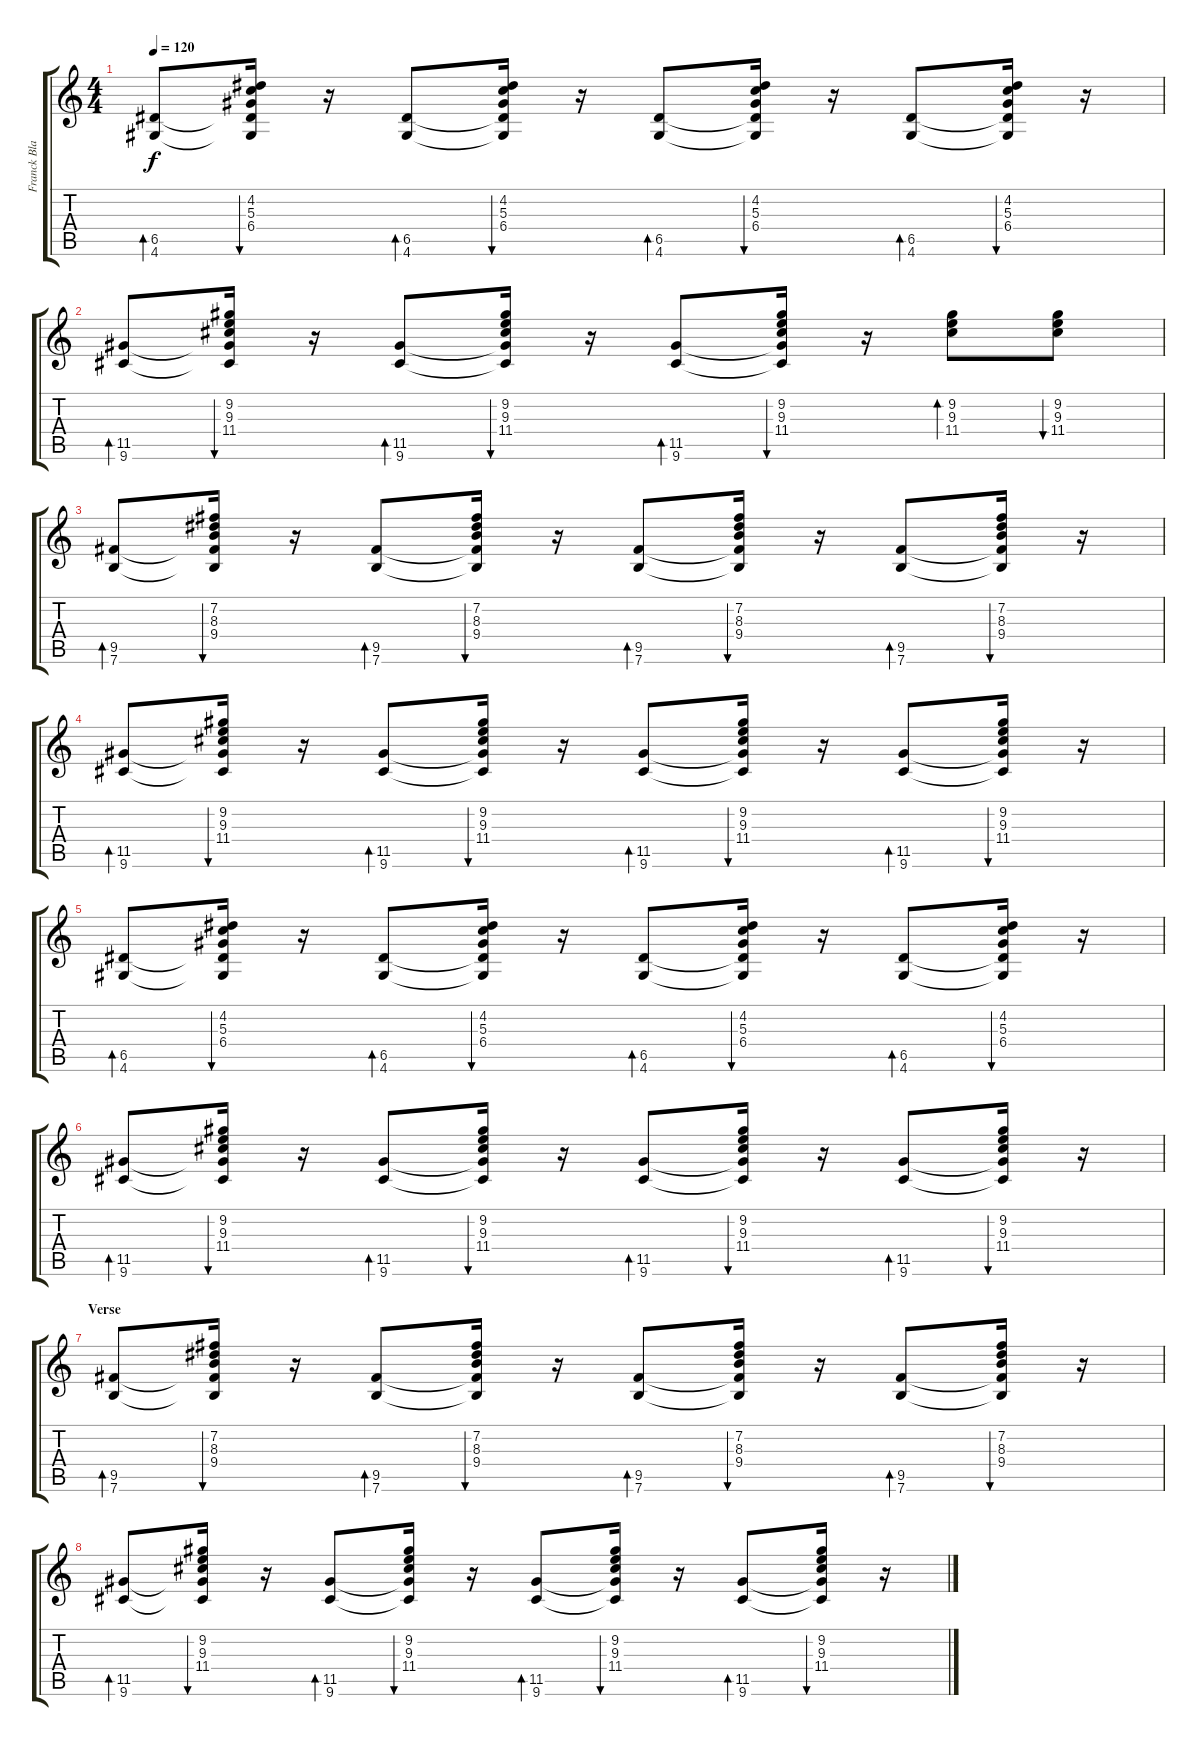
\track ("Franck Black" "Franck Bla") {instrument acousticguitarsteel}
\staff {score tabs}
\tuning (E4 B3 G3 D3 A2 E2) {hide}
\ts (4 4)
\tempo 120
\clef g2
\ks c
(6.5 4.6).8{bd 60 dy f} (4.2 5.3 6.4 6.5{t} 4.6{t}).16{bu 60} r.16 (6.5 4.6).8{bd 60} (4.2 5.3 6.4 6.5{t} 4.6{t}).16{bu 60} r.16 (6.5 4.6).8{bd 60} (4.2 5.3 6.4 6.5{t} 4.6{t}).16{bu 60} r.16 (6.5 4.6).8{bd 60} (4.2 5.3 6.4 6.5{t} 4.6{t}).16{bu 60} r.16 |
(11.5 9.6).8{bd 60} (9.2 9.3 11.4 11.5{t} 9.6{t}).16{bu 60} r.16 (11.5 9.6).8{bd 60} (9.2 9.3 11.4 11.5{t} 9.6{t}).16{bu 60} r.16 (11.5 9.6).8{bd 60} (9.2 9.3 11.4 11.5{t} 9.6{t}).16{bu 60} r.16 (9.2 9.3 11.4).8{bd 60} (9.2 9.3 11.4).8{bu 60} |
(9.5 7.6).8{bd 60} (7.2 8.3 9.4 9.5{t} 7.6{t}).16{bu 60} r.16 (9.5 7.6).8{bd 60} (7.2 8.3 9.4 9.5{t} 7.6{t}).16{bu 60} r.16 (9.5 7.6).8{bd 60} (7.2 8.3 9.4 9.5{t} 7.6{t}).16{bu 60} r.16 (9.5 7.6).8{bd 60} (7.2 8.3 9.4 9.5{t} 7.6{t}).16{bu 60} r.16 |
(11.5 9.6).8{bd 60} (9.2 9.3 11.4 11.5{t} 9.6{t}).16{bu 60} r.16 (11.5 9.6).8{bd 60} (9.2 9.3 11.4 11.5{t} 9.6{t}).16{bu 60} r.16 (11.5 9.6).8{bd 60} (9.2 9.3 11.4 11.5{t} 9.6{t}).16{bu 60} r.16 (11.5 9.6).8{bd 60} (9.2 9.3 11.4 11.5{t} 9.6{t}).16{bu 60} r.16 |
(6.5 4.6).8{bd 60} (4.2 5.3 6.4 6.5{t} 4.6{t}).16{bu 60} r.16 (6.5 4.6).8{bd 60} (4.2 5.3 6.4 6.5{t} 4.6{t}).16{bu 60} r.16 (6.5 4.6).8{bd 60} (4.2 5.3 6.4 6.5{t} 4.6{t}).16{bu 60} r.16 (6.5 4.6).8{bd 60} (4.2 5.3 6.4 6.5{t} 4.6{t}).16{bu 60} r.16 |
(11.5 9.6).8{bd 60} (9.2 9.3 11.4 11.5{t} 9.6{t}).16{bu 60} r.16 (11.5 9.6).8{bd 60} (9.2 9.3 11.4 11.5{t} 9.6{t}).16{bu 60} r.16 (11.5 9.6).8{bd 60} (9.2 9.3 11.4 11.5{t} 9.6{t}).16{bu 60} r.16 (11.5 9.6).8{bd 60} (9.2 9.3 11.4 11.5{t} 9.6{t}).16{bu 60} r.16 |
\section ("" "Verse")
(9.5 7.6).8{bd 60} (7.2 8.3 9.4 9.5{t} 7.6{t}).16{bu 60} r.16 (9.5 7.6).8{bd 60} (7.2 8.3 9.4 9.5{t} 7.6{t}).16{bu 60} r.16 (9.5 7.6).8{bd 60} (7.2 8.3 9.4 9.5{t} 7.6{t}).16{bu 60} r.16 (9.5 7.6).8{bd 60} (7.2 8.3 9.4 9.5{t} 7.6{t}).16{bu 60} r.16 |
(11.5 9.6).8{bd 60} (9.2 9.3 11.4 11.5{t} 9.6{t}).16{bu 60} r.16 (11.5 9.6).8{bd 60} (9.2 9.3 11.4 11.5{t} 9.6{t}).16{bu 60} r.16 (11.5 9.6).8{bd 60} (9.2 9.3 11.4 11.5{t} 9.6{t}).16{bu 60} r.16 (11.5 9.6).8{bd 60} (9.2 9.3 11.4 11.5{t} 9.6{t}).16{bu 60} r.16
